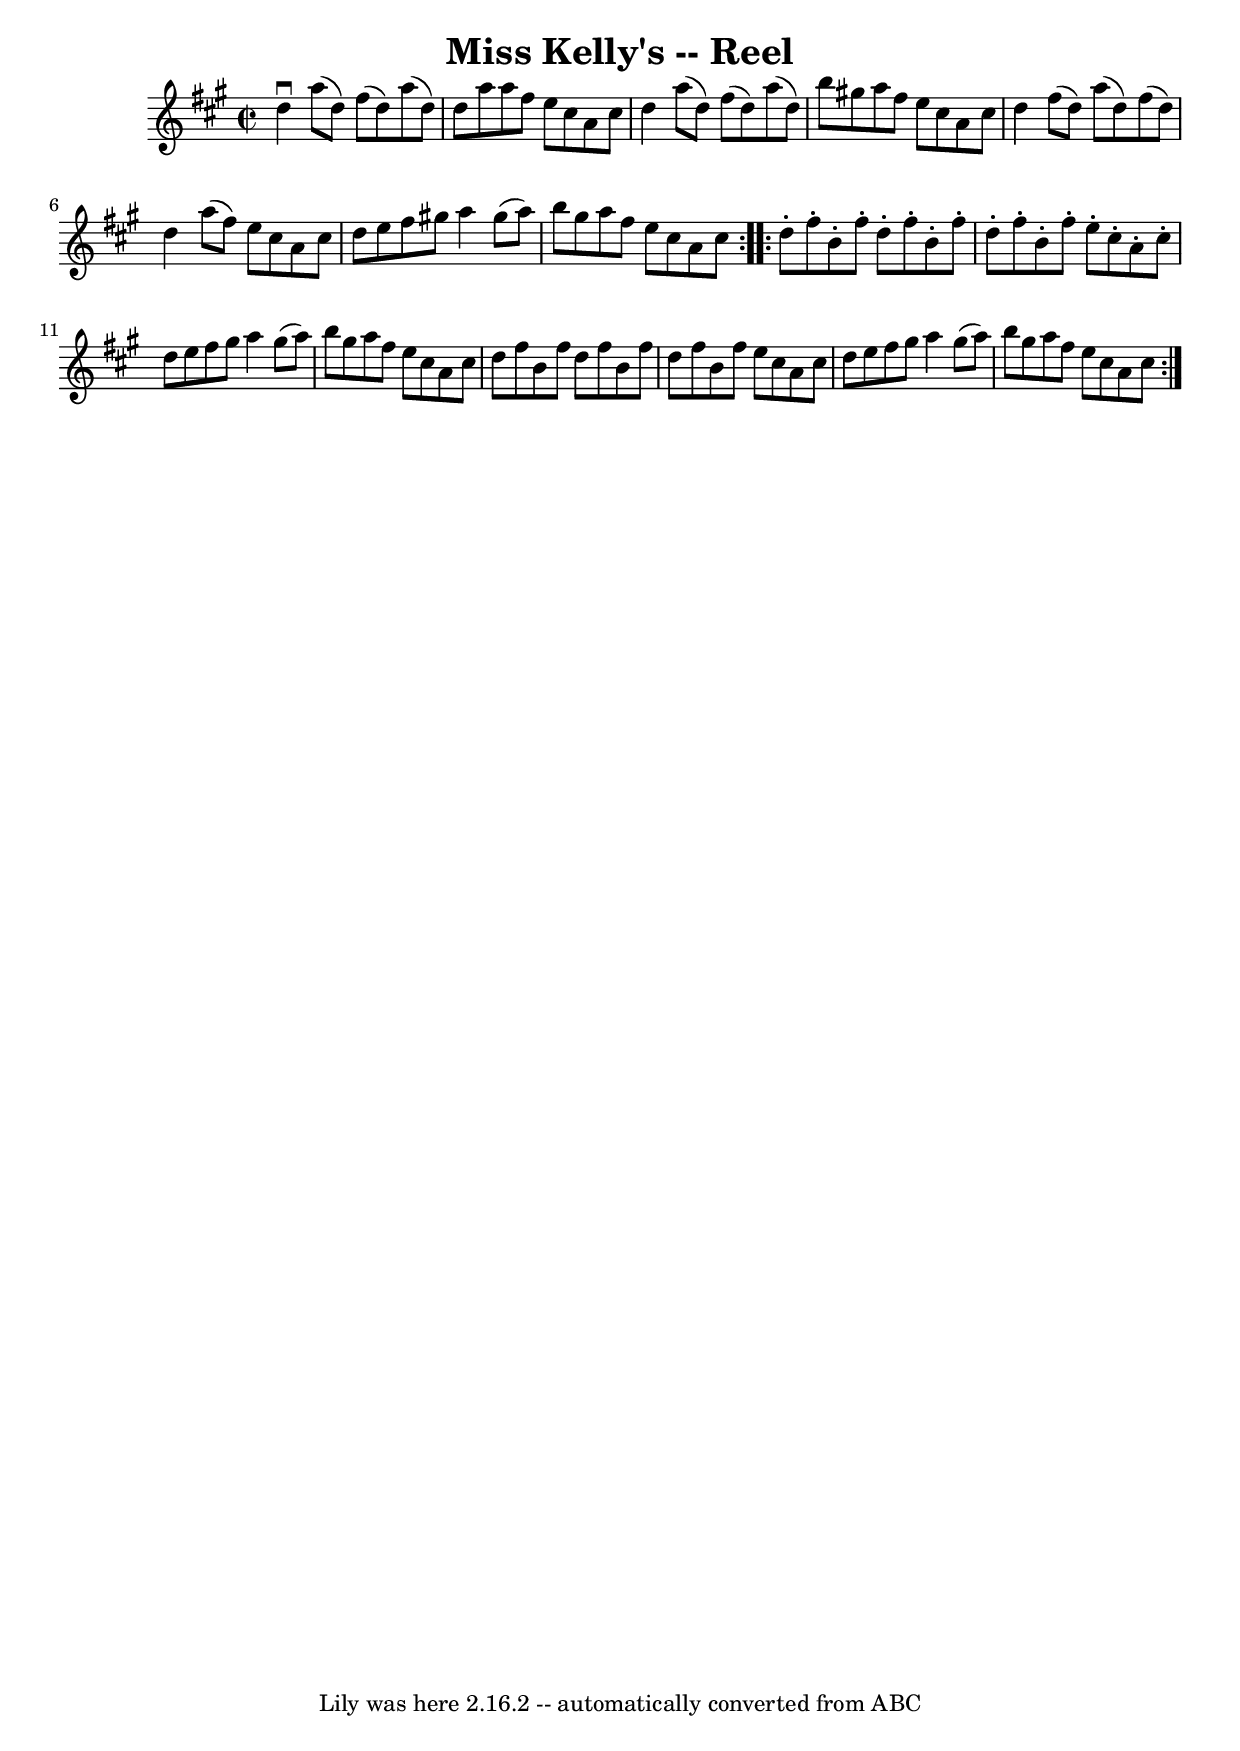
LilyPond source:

\version "2.7.40"
\include "Mammoth.ily"
\header {
	%% book = "Ryan's Mammoth Collection"
	crossRefNumber = "1"
	footnotes = "\\\\236"
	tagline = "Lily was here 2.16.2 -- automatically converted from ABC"
	title = "Miss Kelly's -- Reel"
}
voicedefault =  {


\repeat volta 2 {
\override Staff.TimeSignature #'style = #'C
 \time 2/2 \key d \lydian d''4^\downbow a''8 (d''8) fis''8 (
d''8) a''8 (d''8)   |
 d''8 a''8 a''8 fis''8    
e''8 cis''8 a'8 cis''8    |
 d''4 a''8 (d''8)   
fis''8 (d''8) a''8 (d''8)   |
 b''8 gis''!8 a''8    
fis''8 e''8 cis''8 a'8 cis''8    |
 d''4 fis''8 (
d''8) a''8 (d''8) fis''8 (d''8)   |
 d''4 a''8 (
 fis''8) e''8 cis''8 a'8 cis''8    |
 d''8 e''8    
fis''8 gis''!8 a''4 gis''8 (a''8)   |
 b''8 gis''8    
a''8 fis''8 e''8 cis''8 a'8 cis''8    }     \repeat volta 2 {   
d''8 -. fis''8 -. b'8 -. fis''8 -. d''8 -. fis''8 -. b'8 -.   
fis''8 -.   |
 d''8 -. fis''8 -. b'8 -. fis''8 -. e''8 -.   
cis''8 -. a'8 -. cis''8 -.   |
 d''8 e''8 fis''8 gis''8    
a''4 gis''8 (a''8)   |
 b''8 gis''8 a''8 fis''8    
e''8 cis''8 a'8 cis''8    |
 d''8 fis''8 b'8 fis''8 
 d''8 fis''8 b'8 fis''8    |
 d''8 fis''8 b'8    
fis''8 e''8 cis''8 a'8 cis''8    |
 d''8 e''8 fis''8  
 gis''8 a''4 gis''8 (a''8)   |
 b''8 gis''8 a''8    
fis''8 e''8 cis''8 a'8 cis''8    }   
}

\score{
    <<

	\context Staff="default"
	{
	    \voicedefault 
	}

    >>
	\layout {
	}
	\midi {}
}
